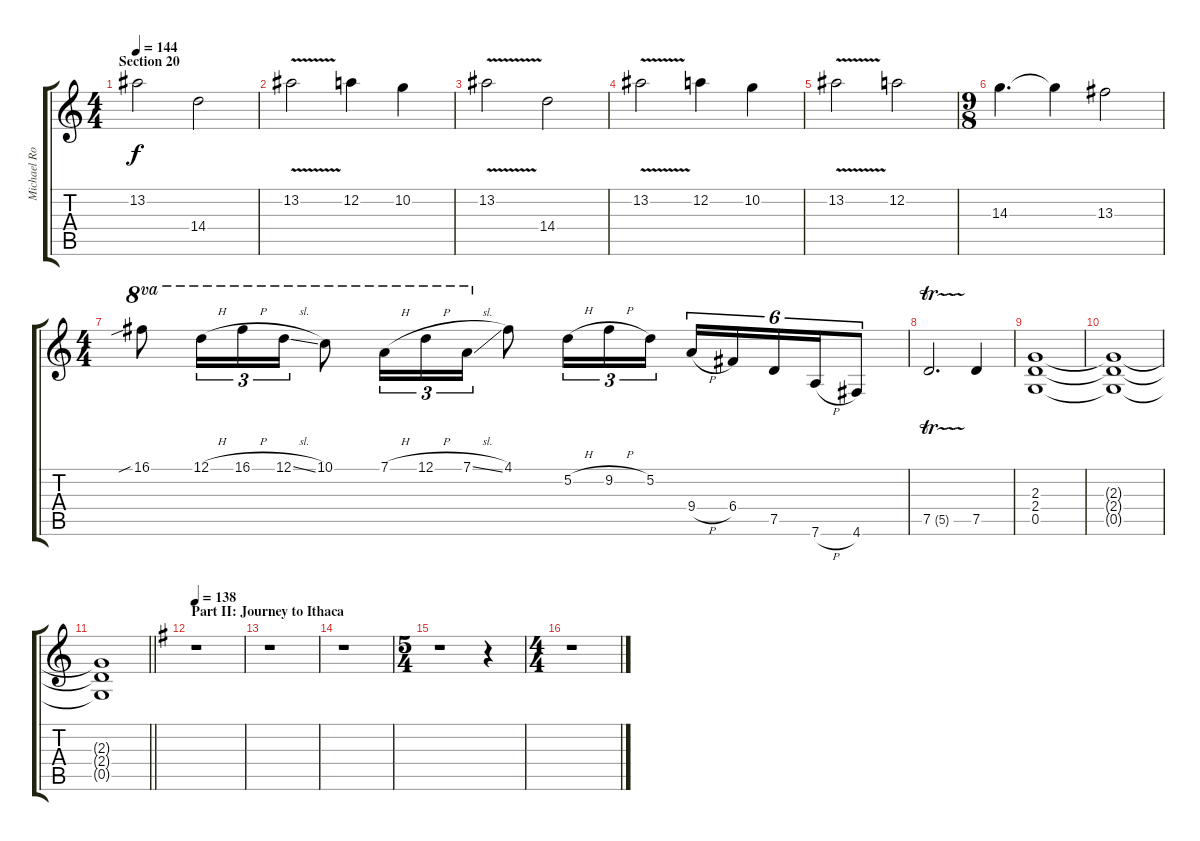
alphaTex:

\track ("Michael Romeo (guitar)" "Michael Ro") {instrument distortionguitar}
\staff {score tabs}
\tuning (D4 A3 F3 C3 G2 D2) {hide}
\ts (4 4)
\section ("" "Section 20")
\tempo 144
\clef g2
\ks aminor
13.2.2{dy f} 14.4.2 |
13.2{v}.2 12.2.4 10.2.4 |
13.2{v}.2 14.4.2 |
13.2{v}.2 12.2.4 10.2.4 |
13.2{v}.2 12.2.2 |
\ts (9 8)
14.3.4{d volume 16 balance 8} 14.3{t}.4 13.3.2 |
\ts (4 4)
\ks c
16.1{sib}.8{ot 8va} 12.1{h}.16{tu (3 2) ot 8va} 16.1{h}.16{tu (3 2) ot 8va} 12.1{sl}.16{tu (3 2) ot 8va} 10.1.8{ot 8va} 7.1{h}.16{tu (3 2) ot 8va} 12.1{h}.16{tu (3 2) ot 8va} 7.1{sl}.16{tu (3 2) ot 8va} 4.1.8 5.2{h}.16{tu (3 2)} 9.2{h}.16{tu (3 2)} 5.2.16{tu (3 2)} 9.4{h}.16{tu (6 4)} 6.4.16{tu (6 4)} 7.5.16{tu (6 4)} 7.6{h}.16{tu (6 4)} 4.6.8{tu (6 4)} |
7.5{tr (5 32)}.2{d} 7.5.4 |
\ks aminor
(2.3 2.4 0.5).1{volume 16} |
(2.3{t} 2.4{t} 0.5{t}).1{volume 3} |
\barLineRight lightlight
(2.3{t} 2.4{t} 0.5{t}).1 |
\section ("" "Part II: Journey to Ithaca")
\tempo 138
\ks eminor
r.1 |
r.1 |
r.1 |
\ts (5 4)
r.1 r.4 |
\ts (4 4)
r.1
